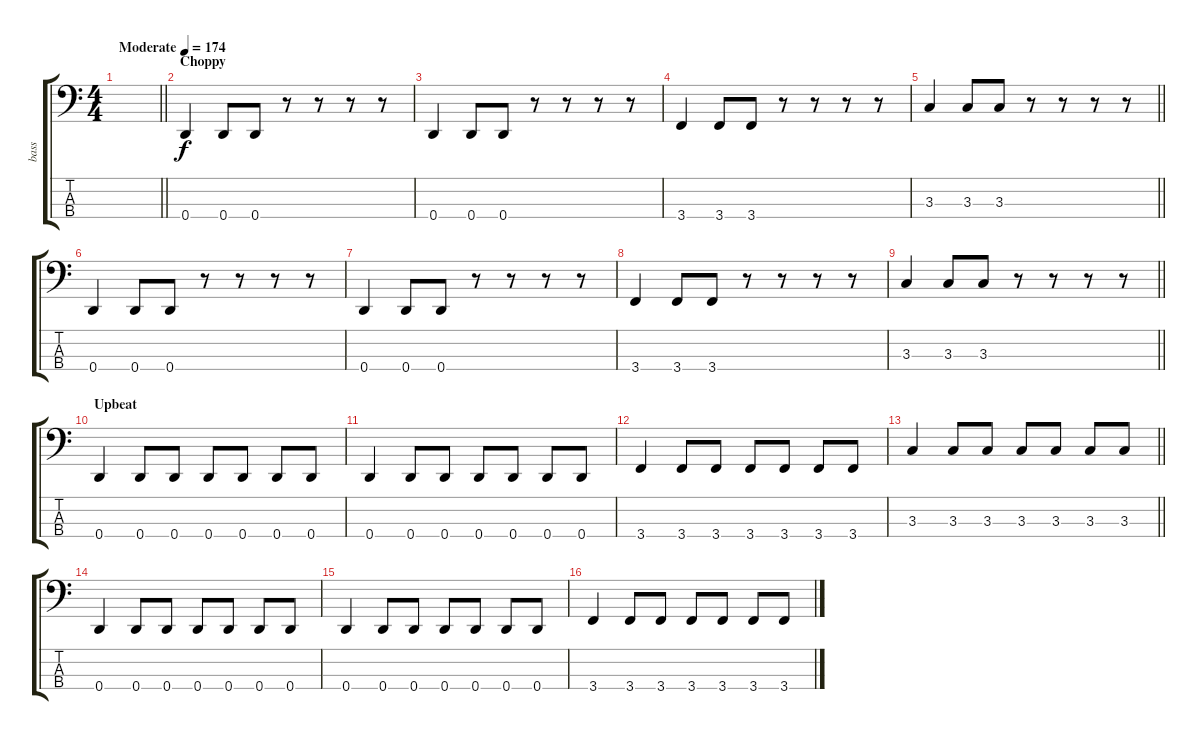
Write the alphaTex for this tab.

\track ("bass" "bass") {instrument electricbassfinger}
\staff {score tabs}
\tuning (G2 D2 A1 D1) {hide}
\ts (4 4)
\tempo (174 "Moderate")
\clef f4
\barLineRight lightlight
\ks c
|
\section ("" "Choppy")
0.4.4 0.4.8 0.4.8 r.8 r.8 r.8 r.8 |
0.4.4 0.4.8 0.4.8 r.8 r.8 r.8 r.8 |
3.4.4 3.4.8 3.4.8 r.8 r.8 r.8 r.8 |
\barLineRight lightlight
3.3.4 3.3.8 3.3.8 r.8 r.8 r.8 r.8 |
0.4.4 0.4.8 0.4.8 r.8 r.8 r.8 r.8 |
0.4.4 0.4.8 0.4.8 r.8 r.8 r.8 r.8 |
3.4.4 3.4.8 3.4.8 r.8 r.8 r.8 r.8 |
\barLineRight lightlight
3.3.4 3.3.8 3.3.8 r.8 r.8 r.8 r.8 |
\section ("" "Upbeat")
0.4.4 0.4.8 0.4.8 0.4.8 0.4.8 0.4.8 0.4.8 |
0.4.4 0.4.8 0.4.8 0.4.8 0.4.8 0.4.8 0.4.8 |
3.4.4 3.4.8 3.4.8 3.4.8 3.4.8 3.4.8 3.4.8 |
\barLineRight lightlight
3.3.4 3.3.8 3.3.8 3.3.8 3.3.8 3.3.8 3.3.8 |
0.4.4 0.4.8 0.4.8 0.4.8 0.4.8 0.4.8 0.4.8 |
0.4.4 0.4.8 0.4.8 0.4.8 0.4.8 0.4.8 0.4.8 |
3.4.4 3.4.8 3.4.8 3.4.8 3.4.8 3.4.8 3.4.8
